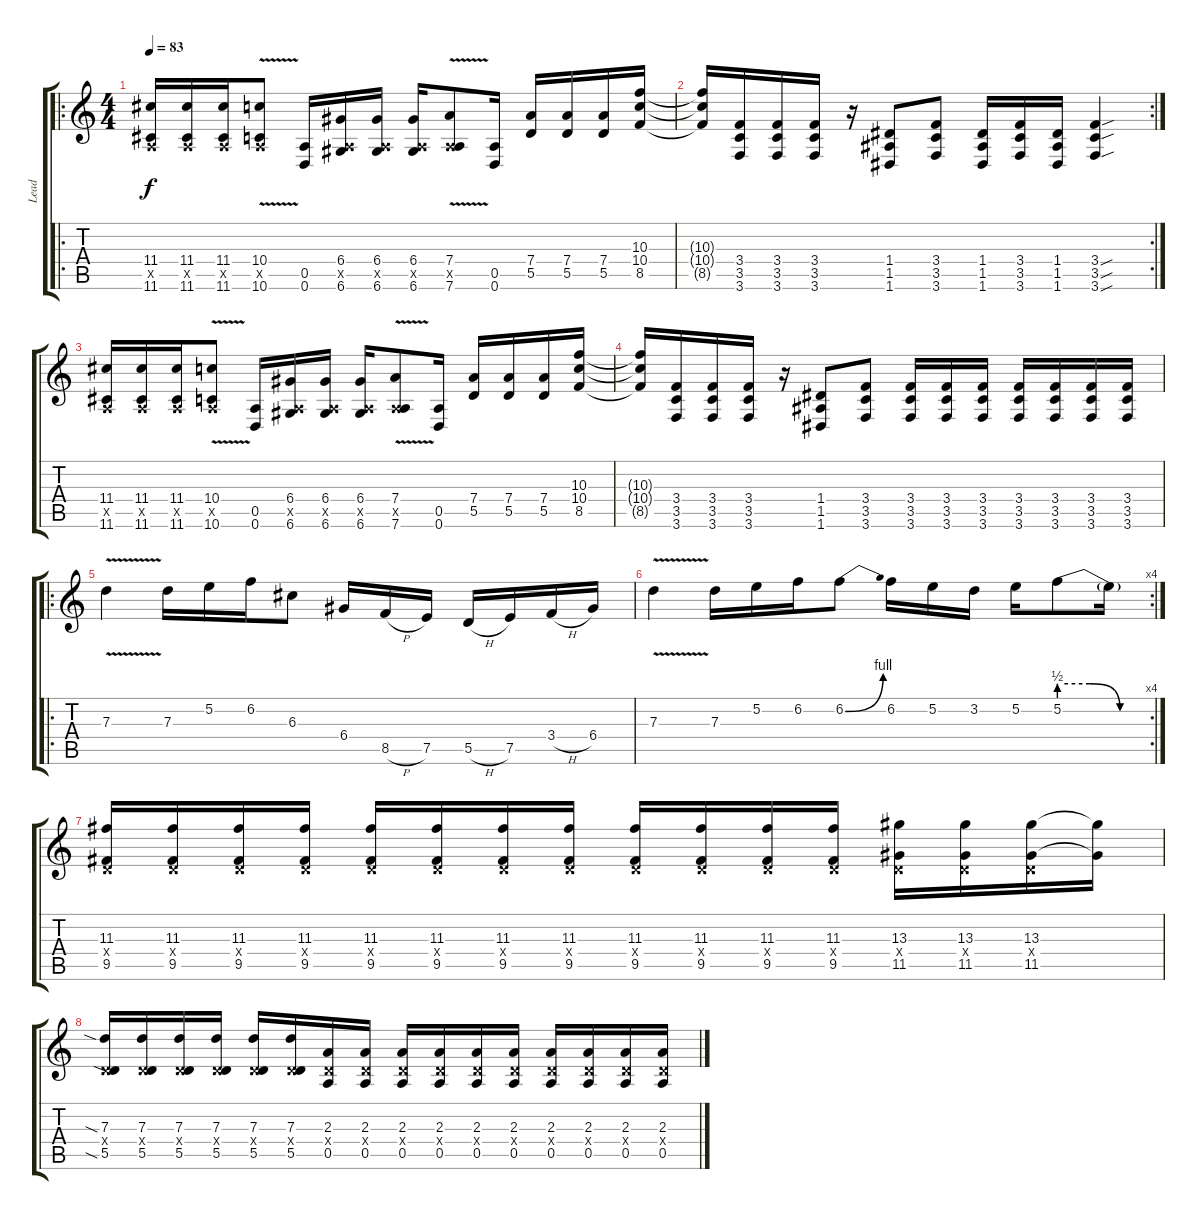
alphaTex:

\track ("Lead" "Lead") {instrument distortionguitar}
\staff {score tabs}
\tuning (E4 B3 G3 D3 A2 D2) {hide}
\ro
\ts (4 4)
\tempo 83
\clef g2
\ks c
(11.4 0.5{x} 11.6).16{dy f} (11.4 0.5{x} 11.6).16 (11.4 0.5{x} 11.6).16 (10.4{v} 0.5{x} 10.6).8 (0.5 0.6).16 (6.4 0.5{x} 6.6).16 (6.4 0.5{x} 6.6).16 (6.4 0.5{x} 6.6).16 (7.4{v} 0.5{x} 7.6).8 (0.5 0.6).16 (7.4 5.5).16 (7.4 5.5).16 (7.4 5.5).16 (10.3 10.4 8.5).16 |
\rc 2
(10.3{t} 10.4{t} 8.5{t}).16 (3.4 3.5 3.6).16 (3.4 3.5 3.6).16 (3.4 3.5 3.6).16 r.16 (1.4 1.5 1.6).8 (3.4 3.5 3.6).8 (1.4 1.5 1.6).16 (3.4 3.5 3.6).16 (1.4 1.5 1.6).16 (3.4{sou} 3.5{sou} 3.6{sou}).4 |
(11.4 0.5{x} 11.6).16 (11.4 0.5{x} 11.6).16 (11.4 0.5{x} 11.6).16 (10.4{v} 0.5{x} 10.6).8 (0.5 0.6).16 (6.4 0.5{x} 6.6).16 (6.4 0.5{x} 6.6).16 (6.4 0.5{x} 6.6).16 (7.4{v} 0.5{x} 7.6).8 (0.5 0.6).16 (7.4 5.5).16 (7.4 5.5).16 (7.4 5.5).16 (10.3 10.4 8.5).16 |
(10.3{t} 10.4{t} 8.5{t}).16 (3.4 3.5 3.6).16 (3.4 3.5 3.6).16 (3.4 3.5 3.6).16 r.16 (1.4 1.5 1.6).8 (3.4 3.5 3.6).8 (3.4 3.5 3.6).16 (3.4 3.5 3.6).16 (3.4 3.5 3.6).16 (3.4 3.5 3.6).16 (3.4 3.5 3.6).16 (3.4 3.5 3.6).16 (3.4 3.5 3.6).16 |
\ro
7.3{v}.4 7.3.16 5.2.16 6.2.16 6.3.8 6.4.16 8.5{h}.16 7.5.16 5.5{h}.16 7.5.16 3.4{h}.16 6.4.16 |
\rc 4
7.3{v}.4 7.3.16 5.2.16 6.2.16 6.2{be (bend 0 0 60 4)}.8 6.2.16 5.2.16 3.2.16 5.2.16 5.2{be (custom 0 2 20 2 40 0 60 0)}.8 5.2{t}.16 |
(11.3 0.4{x} 9.5).16 (11.3 0.4{x} 9.5).16 (11.3 0.4{x} 9.5).16 (11.3 0.4{x} 9.5).16 (11.3 0.4{x} 9.5).16 (11.3 0.4{x} 9.5).16 (11.3 0.4{x} 9.5).16 (11.3 0.4{x} 9.5).16 (11.3 0.4{x} 9.5).16 (11.3 0.4{x} 9.5).16 (11.3 0.4{x} 9.5).16 (11.3 0.4{x} 9.5).16 (13.3 0.4{x} 11.5).16 (13.3 0.4{x} 11.5).16 (13.3 0.4{x} 11.5).16 (13.3{t} 11.5{t}).16 |
(7.3{sia} 0.4{x} 5.5{sia}).16 (7.3 0.4{x} 5.5).16 (7.3 0.4{x} 5.5).16 (7.3 0.4{x} 5.5).16 (7.3 0.4{x} 5.5).16 (7.3 0.4{x} 5.5).16 (2.3 0.4{x} 0.5).16 (2.3 0.4{x} 0.5).16 (2.3 0.4{x} 0.5).16 (2.3 0.4{x} 0.5).16 (2.3 0.4{x} 0.5).16 (2.3 0.4{x} 0.5).16 (2.3 0.4{x} 0.5).16 (2.3 0.4{x} 0.5).16 (2.3 0.4{x} 0.5).16 (2.3 0.4{x} 0.5).16
